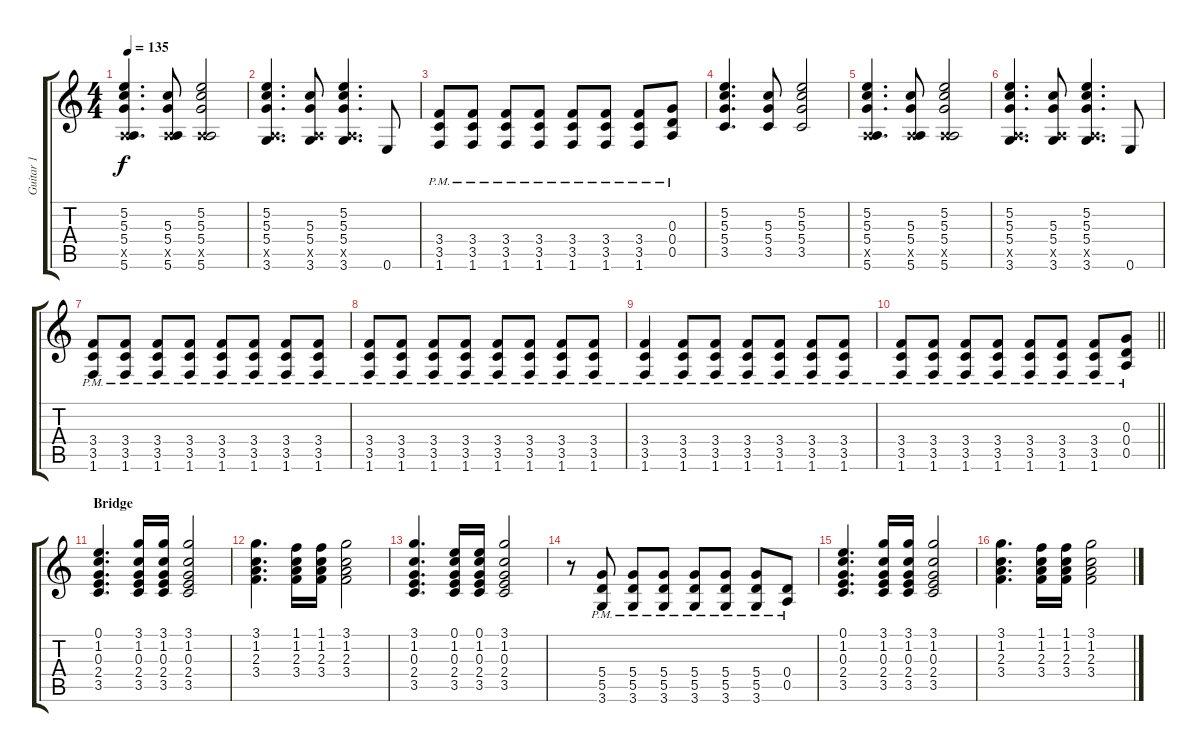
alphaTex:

\track ("Guitar 1" "Guitar 1") {instrument distortionguitar}
\staff {score tabs}
\tuning (E4 B3 G3 D3 A2 E2) {hide}
\ts (4 4)
\tempo 135
\clef g2
\ks c
(5.2 5.3 5.4 0.5{x} 5.6).4{d dy f} (5.3 5.4 0.5{x} 5.6).8 (5.2 5.3 5.4 0.5{x} 5.6).2 |
(5.2 5.3 5.4 0.5{x} 3.6).4{d} (5.3 5.4 0.5{x} 3.6).8 (5.2 5.3 5.4 0.5{x} 3.6).4{d} 0.6.8 |
(3.4{pm} 3.5{pm} 1.6{pm}).8 (3.4{pm} 3.5{pm} 1.6{pm}).8 (3.4{pm} 3.5{pm} 1.6{pm}).8 (3.4{pm} 3.5{pm} 1.6{pm}).8 (3.4{pm} 3.5{pm} 1.6{pm}).8 (3.4{pm} 3.5{pm} 1.6{pm}).8 (3.4{pm} 3.5{pm} 1.6{pm}).8 (0.3{pm} 0.4{pm} 0.5{pm}).8 |
(5.2 5.3 5.4 3.5).4{d} (5.3 5.4 3.5).8 (5.2 5.3 5.4 3.5).2 |
(5.2 5.3 5.4 0.5{x} 5.6).4{d} (5.3 5.4 0.5{x} 5.6).8 (5.2 5.3 5.4 0.5{x} 5.6).2 |
(5.2 5.3 5.4 0.5{x} 3.6).4{d} (5.3 5.4 0.5{x} 3.6).8 (5.2 5.3 5.4 0.5{x} 3.6).4{d} 0.6.8 |
(3.4{pm} 3.5{pm} 1.6{pm}).8 (3.4{pm} 3.5{pm} 1.6{pm}).8 (3.4{pm} 3.5{pm} 1.6{pm}).8 (3.4{pm} 3.5{pm} 1.6{pm}).8 (3.4{pm} 3.5{pm} 1.6{pm}).8 (3.4{pm} 3.5{pm} 1.6{pm}).8 (3.4{pm} 3.5{pm} 1.6{pm}).8 (3.4{pm} 3.5{pm} 1.6).8 |
(3.4{pm} 3.5{pm} 1.6{pm}).8 (3.4{pm} 3.5{pm} 1.6{pm}).8 (3.4{pm} 3.5{pm} 1.6{pm}).8 (3.4{pm} 3.5{pm} 1.6{pm}).8 (3.4{pm} 3.5{pm} 1.6{pm}).8 (3.4{pm} 3.5{pm} 1.6{pm}).8 (3.4{pm} 3.5{pm} 1.6{pm}).8 (3.4{pm} 3.5{pm} 1.6).8 |
(3.4{pm} 3.5{pm} 1.6{pm}).4 (3.4{pm} 3.5{pm} 1.6{pm}).8 (3.4{pm} 3.5{pm} 1.6{pm}).8 (3.4{pm} 3.5{pm} 1.6{pm}).8 (3.4{pm} 3.5{pm} 1.6{pm}).8 (3.4{pm} 3.5{pm} 1.6{pm}).8 (3.4{pm} 3.5{pm} 1.6{pm}).8 |
\barLineRight lightlight
(3.4{pm} 3.5{pm} 1.6{pm}).8 (3.4{pm} 3.5{pm} 1.6{pm}).8 (3.4{pm} 3.5{pm} 1.6{pm}).8 (3.4{pm} 3.5{pm} 1.6{pm}).8 (3.4{pm} 3.5{pm} 1.6{pm}).8 (3.4{pm} 3.5{pm} 1.6{pm}).8 (3.4{pm} 3.5{pm} 1.6{pm}).8 (0.3{pm} 0.4{pm} 0.5{pm}).8 |
\section ("" "Bridge")
(0.1 1.2 0.3 2.4 3.5).4{d} (3.1 1.2 0.3 2.4 3.5).16 (3.1 1.2 0.3 2.4 3.5).16 (3.1 1.2 0.3 2.4 3.5).2 |
(3.1 1.2 2.3 3.4).4{d} (1.1 1.2 2.3 3.4).16 (1.1 1.2 2.3 3.4).16 (3.1 1.2 2.3 3.4).2 |
(3.1 1.2 0.3 2.4 3.5).4{d} (0.1 1.2 0.3 2.4 3.5).16 (0.1 1.2 0.3 2.4 3.5).16 (3.1 1.2 0.3 2.4 3.5).2 |
r.8 (5.4{pm} 5.5{pm} 3.6{pm}).8 (5.4{pm} 5.5{pm} 3.6{pm}).8 (5.4{pm} 5.5{pm} 3.6{pm}).8 (5.4{pm} 5.5{pm} 3.6{pm}).8 (5.4{pm} 5.5{pm} 3.6{pm}).8 (5.4{pm} 5.5{pm} 3.6{pm}).8 (0.4{pm} 0.5{pm}).8 |
(0.1 1.2 0.3 2.4 3.5).4{d} (3.1 1.2 0.3 2.4 3.5).16 (3.1 1.2 0.3 2.4 3.5).16 (3.1 1.2 0.3 2.4 3.5).2 |
(3.1 1.2 2.3 3.4).4{d} (1.1 1.2 2.3 3.4).16 (1.1 1.2 2.3 3.4).16 (3.1 1.2 2.3 3.4).2
